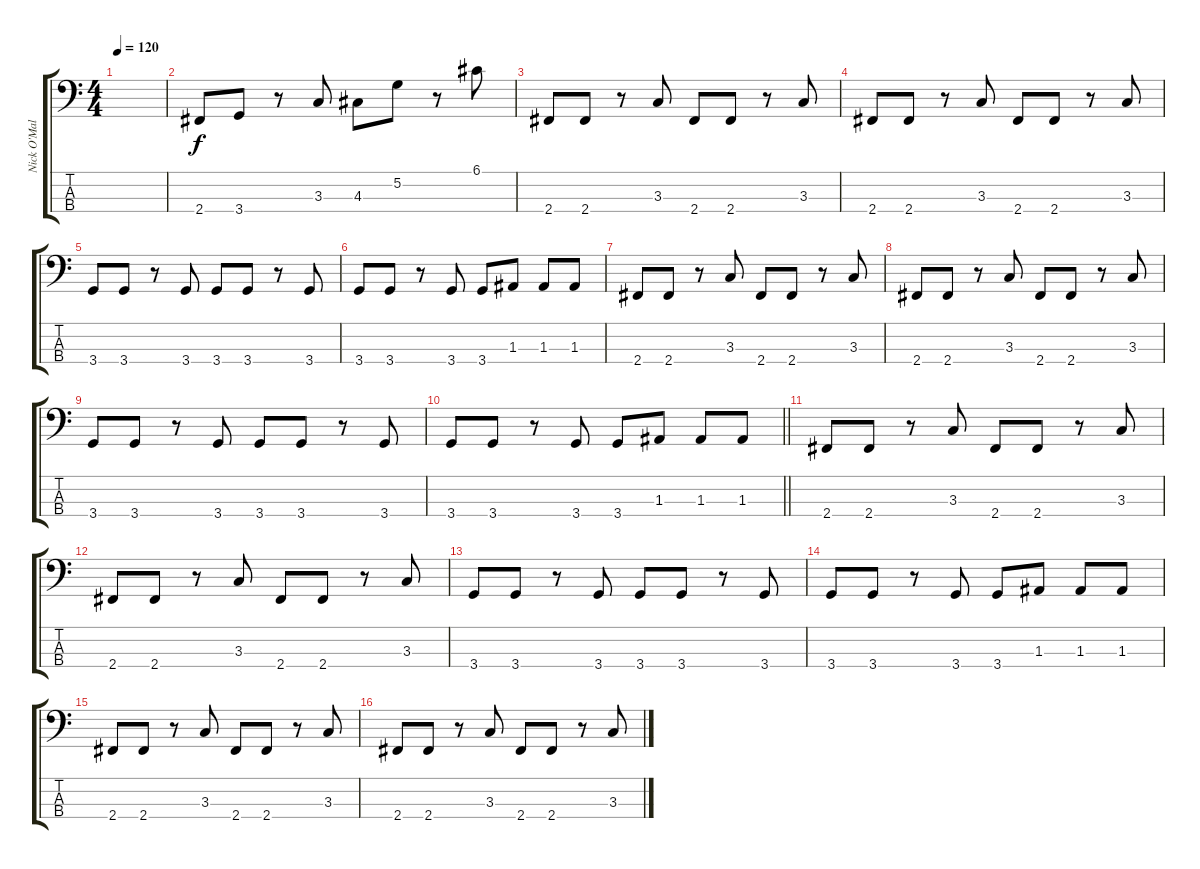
\track ("Nick O'Malley" "Nick O'Mal") {instrument electricbassfinger}
\staff {score tabs}
\tuning (G2 D2 A1 E1) {hide}
\ts (4 4)
\tempo 120
\clef f4
\ks c
|
2.4.8 3.4.8 r.8 3.3.8 4.3.8 5.2.8 r.8 6.1.8 |
2.4.8 2.4.8 r.8 3.3.8 2.4.8 2.4.8 r.8 3.3.8 |
2.4.8 2.4.8 r.8 3.3.8 2.4.8 2.4.8 r.8 3.3.8 |
3.4.8 3.4.8 r.8 3.4.8 3.4.8 3.4.8 r.8 3.4.8 |
3.4.8 3.4.8 r.8 3.4.8 3.4.8 1.3.8 1.3.8 1.3.8 |
2.4.8 2.4.8 r.8 3.3.8 2.4.8 2.4.8 r.8 3.3.8 |
2.4.8 2.4.8 r.8 3.3.8 2.4.8 2.4.8 r.8 3.3.8 |
3.4.8 3.4.8 r.8 3.4.8 3.4.8 3.4.8 r.8 3.4.8 |
\barLineRight lightlight
3.4.8 3.4.8 r.8 3.4.8 3.4.8 1.3.8 1.3.8 1.3.8 |
\section ("" "")
2.4.8 2.4.8 r.8 3.3.8 2.4.8 2.4.8 r.8 3.3.8 |
2.4.8 2.4.8 r.8 3.3.8 2.4.8 2.4.8 r.8 3.3.8 |
3.4.8 3.4.8 r.8 3.4.8 3.4.8 3.4.8 r.8 3.4.8 |
3.4.8 3.4.8 r.8 3.4.8 3.4.8 1.3.8 1.3.8 1.3.8 |
2.4.8 2.4.8 r.8 3.3.8 2.4.8 2.4.8 r.8 3.3.8 |
2.4.8 2.4.8 r.8 3.3.8 2.4.8 2.4.8 r.8 3.3.8
